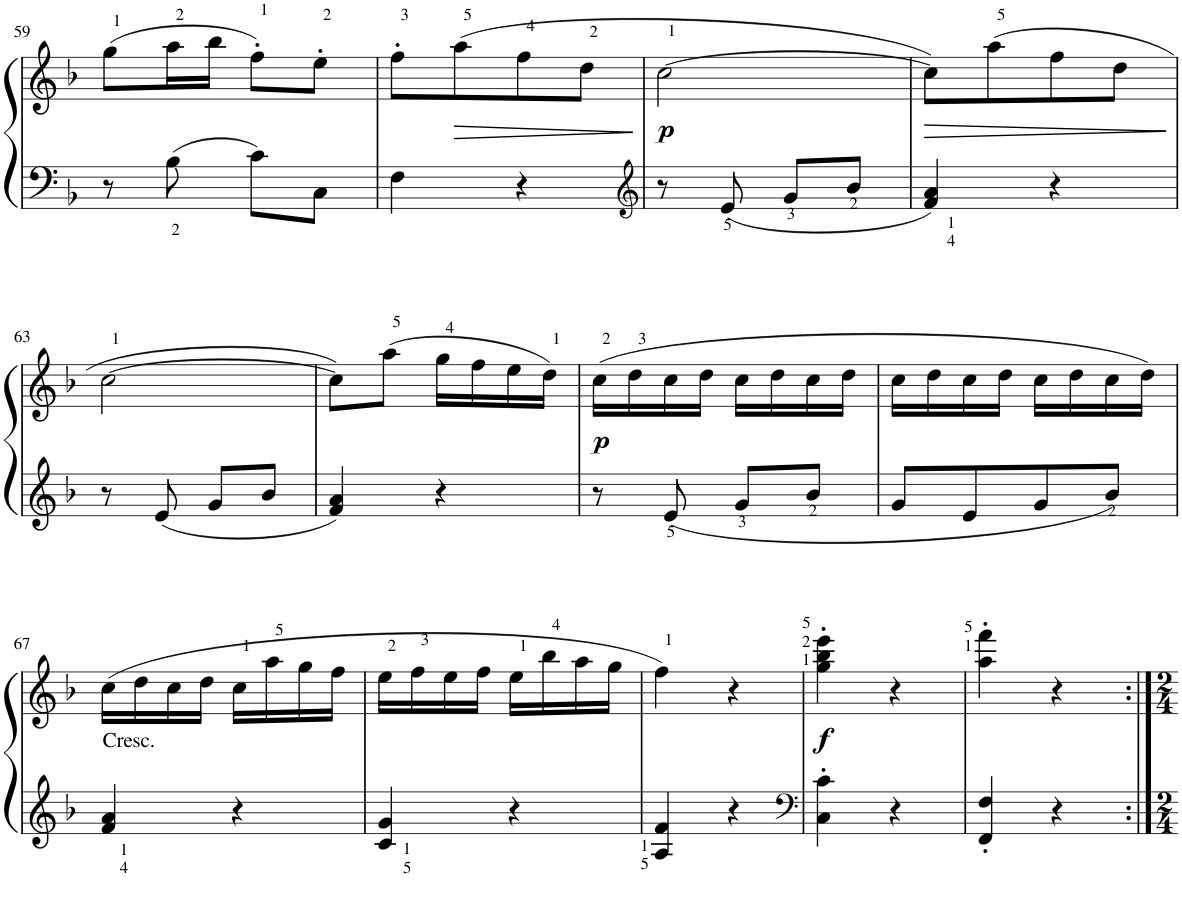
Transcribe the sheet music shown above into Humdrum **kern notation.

**kern	**kern	**dynam
*part1	*part1	*part1
*staff2	*staff1	*staff1/2
*I"Piano	*	*
*I'Pno.	*	*
!!LO:PB:g=z
*clefF4	*clefG2	*
*k[b-]	*k[b-]	*
*M2/4	*M2/4	*
=59	=59	=59
8r	(8gg\L	.
8B-<\	16aa\L	.
.	16bb-\JJ	.
8c\L	8ff'\L)	.
8C\J	8ee'\J	.
=60	=60	=60
4F\	8ff'\L	.
!	!	!LO:HP:b
.	(8aa\	>
4r	8ff\	.
.	8dd\J	.
.	.	]
=61	=61	=61
*clefG2	*	*
!	!	!LO:DY:b
8r	[2cc\	p
8e/	.	.
8g/L	.	.
8b-/J	.	.
=62	=62	=62
!	!	!LO:HP:b
4f/ 4a/	8cc\L])	>
.	(8aa\	.
4r	8ff\	.
.	8dd\J	.
.	.	]
!!LO:LB:g=z
=63	=63	=63
8r	[2cc\	.
8e/	.	.
8g/L	.	.
8b-/J	.	.
=64	=64	=64
4f/ 4a/	8cc\L])	.
.	(8aa\J	.
4r	16gg\LL	.
.	16ff\	.
.	16ee\	.
.	16dd\JJ)	.
=65	=65	=65
!	!	!LO:DY:b
8r	(16cc\LL	p
.	16dd\	.
8e/	16cc\	.
.	16dd\JJ	.
8g/L	16cc\LL	.
.	16dd\	.
8b-/J	16cc\	.
.	16dd\JJ	.
=66	=66	=66
8g/L	16cc\LL	.
.	16dd\	.
8e/	16cc\	.
.	16dd\JJ	.
8g/	16cc\LL	.
.	16dd\	.
8b-/J	16cc\	.
.	16dd\JJ)	.
!!LO:LB:g=z
=67	=67	=67
!	!LO:TX:b:t=Cresc.	!
4f/ 4a/	(16cc\LL	.
.	16dd\	.
.	16cc\	.
.	16dd\JJ	.
4r	16cc\LL	.
.	16aa\	.
.	16gg\	.
.	16ff\JJ	.
=68	=68	=68
4c/ 4g/	16ee\LL	.
.	16ff\	.
.	16ee\	.
.	16ff\JJ	.
4r	16ee\LL	.
.	16bb-\	.
.	16aa\	.
.	16gg\JJ	.
=69	=69	=69
4A/ 4f/	4ff\)	.
4r	4r	.
=70	=70	=70
*clefF4	*	*
!	!	!LO:DY:b
4C\' 4c\'	4gg\' 4bb-\' 4eee\'	f
4r	4r	.
=71	=71	=71
4FF/' 4F/'	4aa\' 4fff\'	.
4r	4r	.
=:|!	=:|!	=:|!
*-	*-	*-
